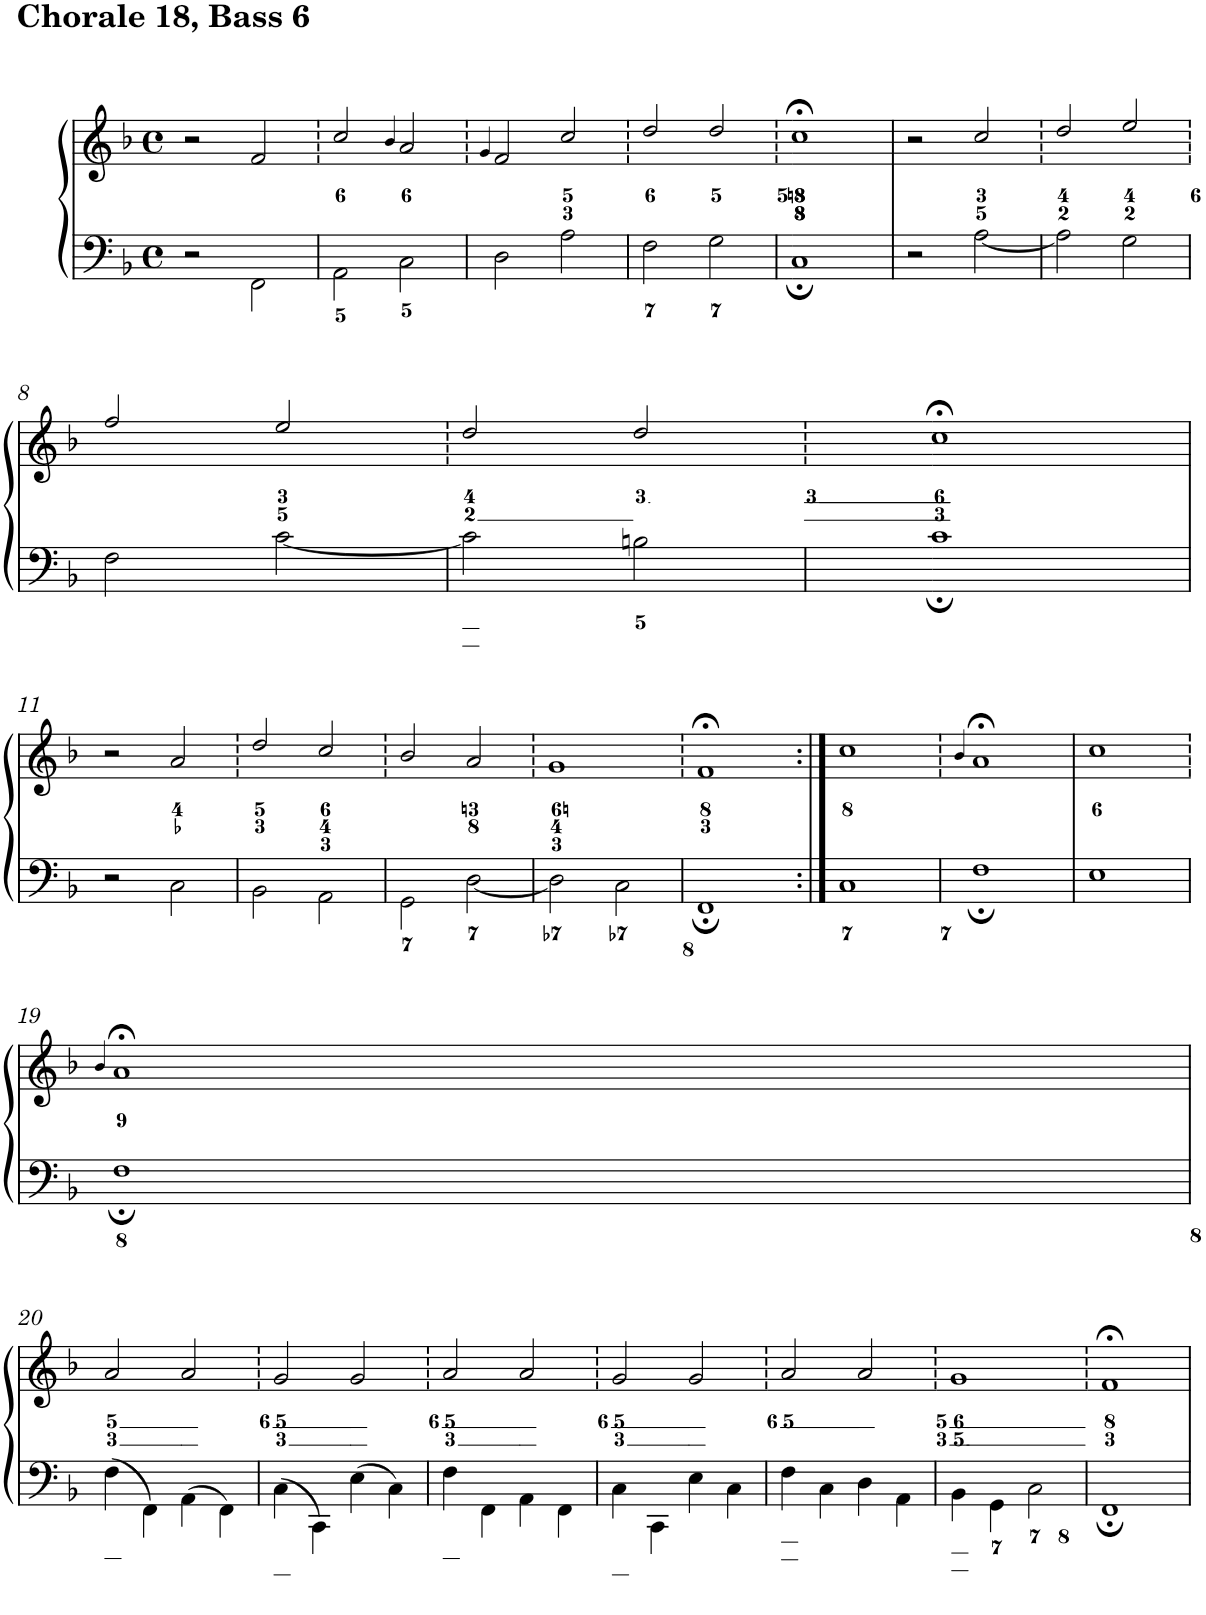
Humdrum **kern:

**kern	**kern
*part1	*part1
*staff2	*staff1
*I"Piano	*
*I'Pno.	*
*clefF4	*clefG2
*k[b-]	*k[b-]
*F:	*F:
*M4/4	*M4/4
*met(c)	*met(c)
=1	=1
2r	2r
2FF\	2f/
=2	=2
2AA\	2cc/
.	4qb-/
2C\	2a/
=3	=3
.	4qg/
2D\	2f/
2A\	2cc/
=4	=4
2F\	2dd/
2G\	2dd/
=5	=5
1C;	1cc;<
=6	=6
2r	2r
[<2A\	2cc/
=7	=7
2A\]	2dd/
2G\	2ee/
!!LO:LB:g=z
=8	=8
2F\	2ff/
[<2c\	2ee/
=9	=9
2c\]	2dd/
2Bn\	2dd/
=10	=10
1c;	1cc;<
!!LO:LB:g=z
=11	=11
2r	2r
2C\	2a/
=12	=12
2BB-\	2dd/
2AA\	2cc/
=13	=13
2GG\	2b-/
[<2D\	2a/
=14	=14
2D\]	1g
2C\	.
=15	=15
1FF;	1f;<
=16:|!	=16:|!
1C	1cc
=17	=17
.	4qb-/
1F;	1a;<
=18	=18
1E	1cc
!!LO:LB:g=z
=19	=19
.	4qb-/
1F;	1a;<
!!LO:LB:g=z
=20	=20
4F\	2a/
4FF\	.
4AA\	2a/
4FF\	.
=21	=21
4C\	2g/
4CC\	.
4E\	2g/
4C\	.
=22	=22
4F\	2a/
4FF\	.
4AA\	2a/
4FF\	.
=23	=23
4C\	2g/
4CC\	.
4E\	2g/
4C\	.
=24	=24
4F\	2a/
4C\	.
4D\	2a/
4AA\	.
=25	=25
4BB-\	1g
4GG\	.
2C\	.
=26	=26
1FF;	1f;<
=	=
*-	*-
